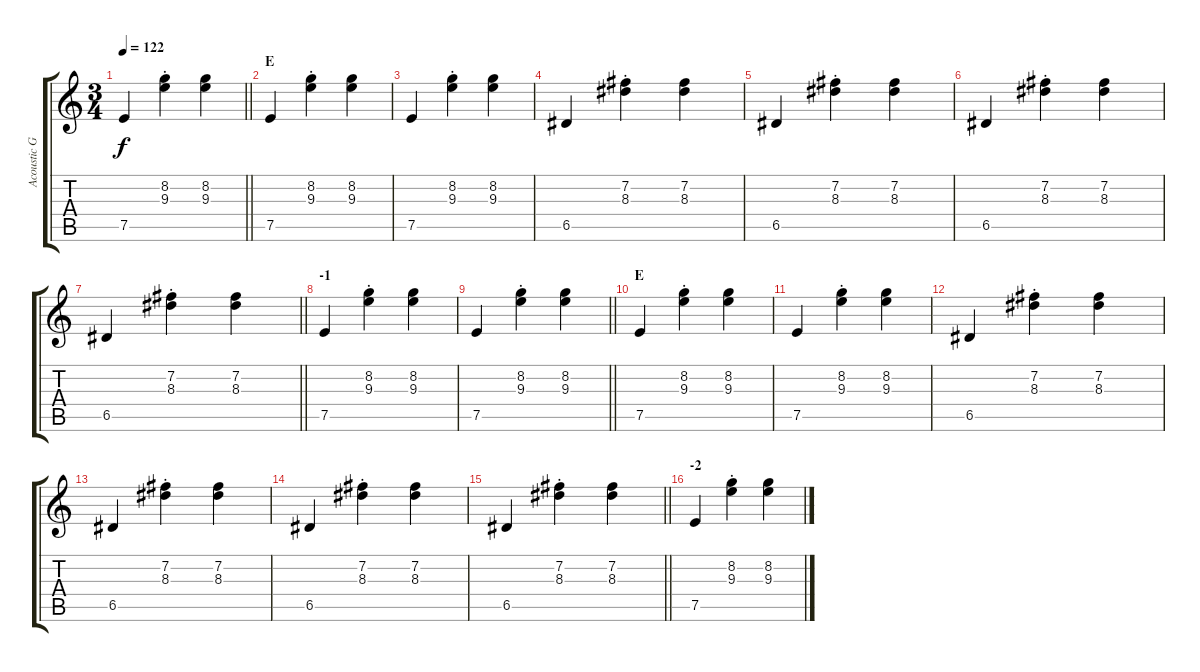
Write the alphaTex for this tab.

\track ("Acoustic Guitar" "Acoustic G") {instrument acousticguitarnylon}
\staff {score tabs}
\tuning (E4 B3 G3 D3 A2 E2) {hide}
\ts (3 4)
\tempo 122
\clef g2
\barLineRight lightlight
\ks c
7.5.4{dy f} (8.2 9.3{st}).4 (8.2 9.3).4 |
\section ("" "E")
7.5.4 (8.2 9.3{st}).4 (8.2 9.3).4 |
7.5.4 (8.2 9.3{st}).4 (8.2 9.3).4 |
6.5.4 (7.2 8.3{st}).4 (7.2 8.3).4 |
6.5.4 (7.2 8.3{st}).4 (7.2 8.3).4 |
6.5.4 (7.2 8.3{st}).4 (7.2 8.3).4 |
\barLineRight lightlight
6.5.4 (7.2 8.3{st}).4 (7.2 8.3).4 |
\section ("" "-1")
7.5.4 (8.2 9.3{st}).4 (8.2 9.3).4 |
\barLineRight lightlight
7.5.4 (8.2 9.3{st}).4 (8.2 9.3).4 |
\section ("" "E")
7.5.4 (8.2 9.3{st}).4 (8.2 9.3).4 |
7.5.4 (8.2 9.3{st}).4 (8.2 9.3).4 |
6.5.4 (7.2 8.3{st}).4 (7.2 8.3).4 |
6.5.4 (7.2 8.3{st}).4 (7.2 8.3).4 |
6.5.4 (7.2 8.3{st}).4 (7.2 8.3).4 |
\barLineRight lightlight
6.5.4 (7.2 8.3{st}).4 (7.2 8.3).4 |
\section ("" "-2")
7.5.4 (8.2 9.3{st}).4 (8.2 9.3).4
